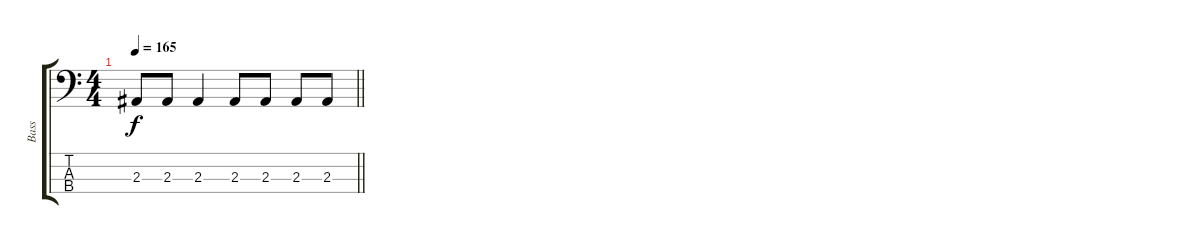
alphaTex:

\track ("Bass" "Bass") {instrument electricbassfinger}
\staff {score tabs}
\tuning (Gb2 Db2 Ab1 Eb1) {hide}
\ts (4 4)
\tempo 165
\clef f4
\barLineRight lightlight
\ks c
2.3{t}.8{dy f} 2.3.8 2.3.4 2.3.8 2.3.8 2.3.8 2.3.8
